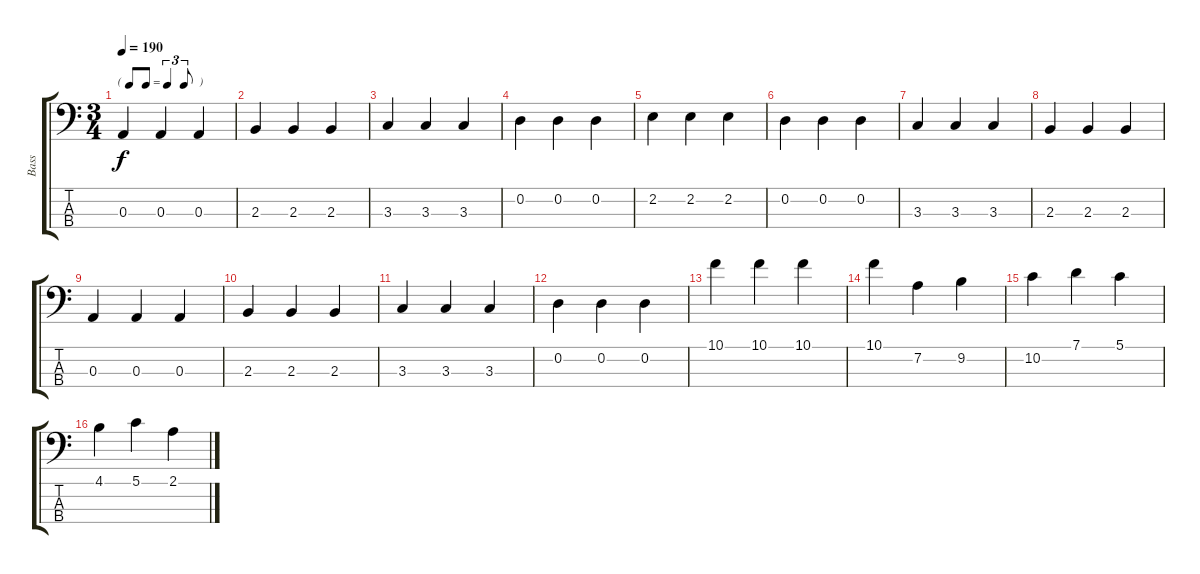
\track ("Bass" "Bass") {instrument electricbassfinger}
\staff {score tabs}
\tuning (G2 D2 A1 E1) {hide}
\ts (3 4)
\tf triplet8th
\tempo 190
\clef f4
\ks c
0.3.4{dy f} 0.3.4 0.3.4 |
2.3.4 2.3.4 2.3.4 |
3.3.4 3.3.4 3.3.4 |
0.2.4 0.2.4 0.2.4 |
2.2.4 2.2.4 2.2.4 |
0.2.4 0.2.4 0.2.4 |
3.3.4 3.3.4 3.3.4 |
2.3.4 2.3.4 2.3.4 |
0.3.4 0.3.4 0.3.4 |
2.3.4 2.3.4 2.3.4 |
3.3.4 3.3.4 3.3.4 |
0.2.4 0.2.4 0.2.4 |
10.1.4 10.1.4 10.1.4 |
10.1.4 7.2.4 9.2.4 |
10.2.4 7.1.4 5.1.4 |
4.1.4 5.1.4 2.1.4
